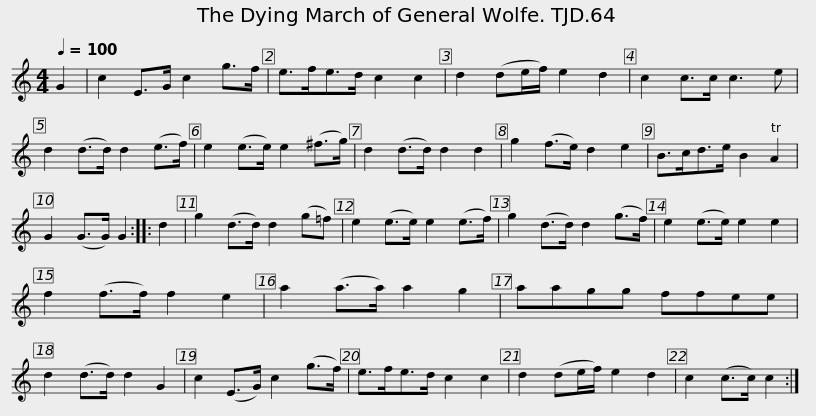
X:1
L:1/8
Q:1/4=100
M:4/4
I:linebreak $
K:C
V:1 treble
V:1
 G2 | c2 E>G c2 g>f | e>fe>d c2 c2 | d2 (de/f/) e2 d2 | c2 c>c c3 e | %5
 d2 (d>d) d2 (e>f) | e2 (e>e) e2 (^f>g) |$ d2 (d>d) d2 d2 | g2 (f>e) d2 e2 | B>cd>e B2 A2 | %10
 G2 (G>G) G2 :: d2 | g2 (d>d) d2 (g=f) | e2 (e>e) e2 (e>f) |$ g2 (d>d) d2 (g>f) | %15
 e2 (e>e) e2 e2 | f2 (f>f) f2 e2 | a2 (a>a) a2 g2 | aagg ffee | d2 (d>d) d2 G2 | %20
 c2 (E>G) c2 (g>f) |$ e>fe>d c2 c2 | d2 (de/f/) e2 d2 | c2 (c>c) c2 :| %24
